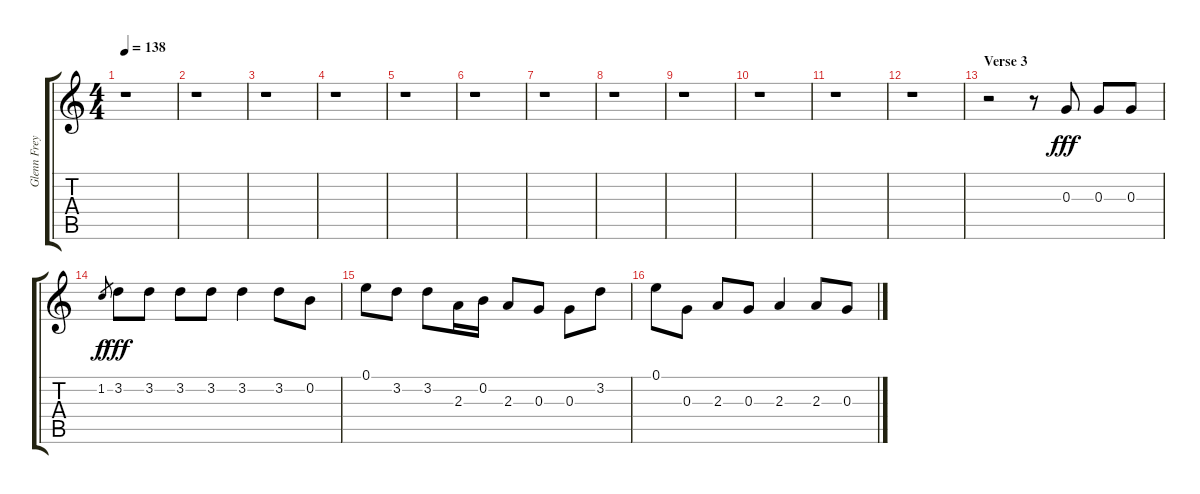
\track ("Glenn Frey" "Glenn Frey") {instrument electricguitarjazz}
\staff {score tabs}
\tuning (E4 B3 G3 D3 A2 E2) {hide}
\ts (4 4)
\tempo 138
\clef g2
\ks c
r.1{dy f} |
r.1 |
r.1 |
r.1 |
r.1 |
r.1 |
r.1 |
r.1 |
r.1 |
r.1 |
r.1 |
r.1 |
\section ("" "Verse 3")
r.2 r.8 0.3.8{dy fff} 0.3.8 0.3.8 |
1.2.8{gr dy f} 3.2.8{dy fff} 3.2.8 3.2.8 3.2.8 3.2.4 3.2.8 0.2.8 |
0.1.8 3.2.8 3.2.8 2.3.16 0.2.16 2.3.8 0.3.8 0.3.8 3.2.8 |
0.1.8 0.3.8 2.3.8 0.3.8 2.3.4 2.3.8 0.3.8
